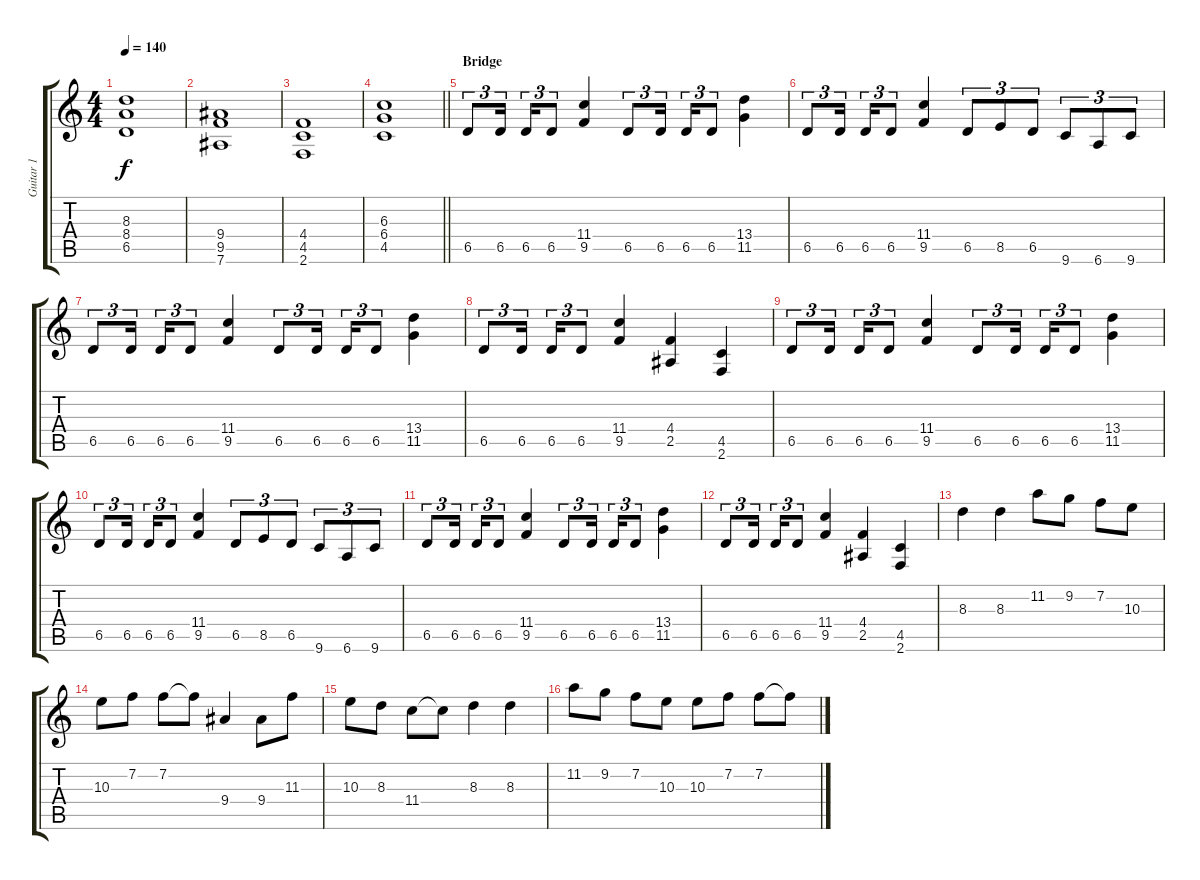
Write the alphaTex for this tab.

\track ("Guitar 1" "Guitar 1") {instrument distortionguitar}
\staff {score tabs}
\tuning (Eb4 Bb3 Gb3 Db3 Ab2 Eb2) {hide}
\ts (4 4)
\tempo 140
\clef g2
\ks c
(8.3 8.4 6.5).1{dy f} |
(9.4 9.5 7.6).1 |
(4.4 4.5 2.6).1 |
\barLineRight lightlight
(6.3 6.4 4.5).1 |
\section ("" "Bridge")
6.5.8{tu (3 2)} 6.5.16{tu (3 2) beam splitsecondary} 6.5.16{tu (3 2)} 6.5.8{tu (3 2)} (11.4 9.5).4 6.5.8{tu (3 2)} 6.5.16{tu (3 2) beam splitsecondary} 6.5.16{tu (3 2)} 6.5.8{tu (3 2)} (13.4 11.5).4 |
6.5.8{tu (3 2)} 6.5.16{tu (3 2) beam splitsecondary} 6.5.16{tu (3 2)} 6.5.8{tu (3 2)} (11.4 9.5).4 6.5.8{tu (3 2)} 8.5.8{tu (3 2)} 6.5.8{tu (3 2)} 9.6.8{tu (3 2)} 6.6.8{tu (3 2)} 9.6.8{tu (3 2)} |
6.5.8{tu (3 2)} 6.5.16{tu (3 2) beam splitsecondary} 6.5.16{tu (3 2)} 6.5.8{tu (3 2)} (11.4 9.5).4 6.5.8{tu (3 2)} 6.5.16{tu (3 2) beam splitsecondary} 6.5.16{tu (3 2)} 6.5.8{tu (3 2)} (13.4 11.5).4 |
6.5.8{tu (3 2)} 6.5.16{tu (3 2) beam splitsecondary} 6.5.16{tu (3 2)} 6.5.8{tu (3 2)} (11.4 9.5).4 (4.4 2.5).4 (4.5 2.6).4 |
6.5.8{tu (3 2)} 6.5.16{tu (3 2) beam splitsecondary} 6.5.16{tu (3 2)} 6.5.8{tu (3 2)} (11.4 9.5).4 6.5.8{tu (3 2)} 6.5.16{tu (3 2) beam splitsecondary} 6.5.16{tu (3 2)} 6.5.8{tu (3 2)} (13.4 11.5).4 |
6.5.8{tu (3 2)} 6.5.16{tu (3 2) beam splitsecondary} 6.5.16{tu (3 2)} 6.5.8{tu (3 2)} (11.4 9.5).4 6.5.8{tu (3 2)} 8.5.8{tu (3 2)} 6.5.8{tu (3 2)} 9.6.8{tu (3 2)} 6.6.8{tu (3 2)} 9.6.8{tu (3 2)} |
6.5.8{tu (3 2)} 6.5.16{tu (3 2) beam splitsecondary} 6.5.16{tu (3 2)} 6.5.8{tu (3 2)} (11.4 9.5).4 6.5.8{tu (3 2)} 6.5.16{tu (3 2) beam splitsecondary} 6.5.16{tu (3 2)} 6.5.8{tu (3 2)} (13.4 11.5).4 |
6.5.8{tu (3 2)} 6.5.16{tu (3 2) beam splitsecondary} 6.5.16{tu (3 2)} 6.5.8{tu (3 2)} (11.4 9.5).4 (4.4 2.5).4 (4.5 2.6).4 |
8.3.4{volume 15} 8.3.4 11.2.8 9.2.8 7.2.8 10.3.8 |
10.3.8 7.2.8 7.2.8 7.2{t}.8 9.4.4 9.4.8 11.3.8 |
10.3.8 8.3.8 11.4.8 11.4{t}.8 8.3.4 8.3.4 |
11.2.8 9.2.8 7.2.8 10.3.8 10.3.8 7.2.8 7.2.8 7.2{t}.8
